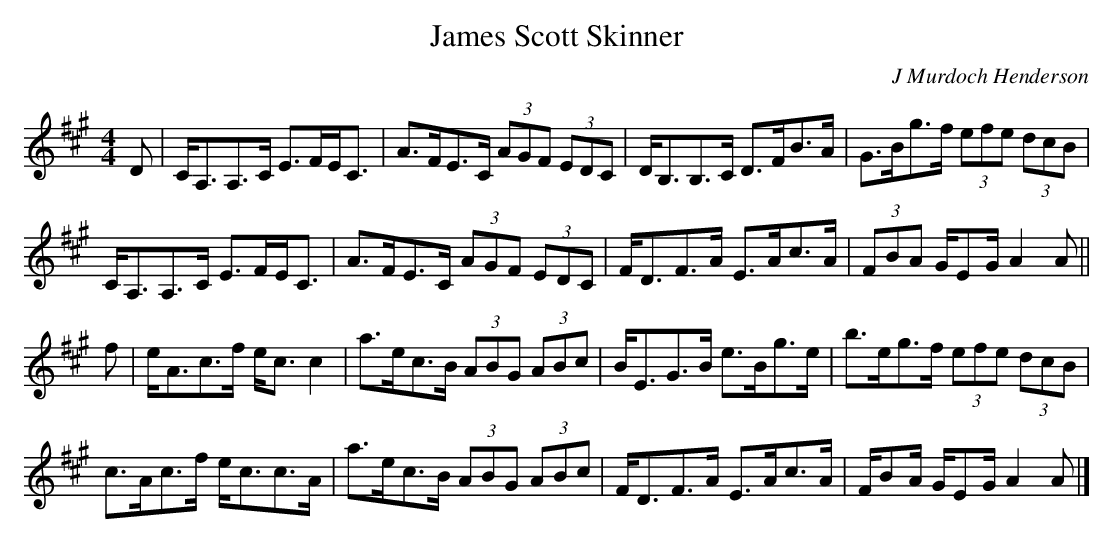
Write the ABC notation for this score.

X:1
T:James Scott Skinner
C:J Murdoch Henderson
M:4/4
L:1/8
K:A
D|C<A,A,>C E>FE<C|A>FE>C (3AGF (3EDC|D<B,B,>C D>FB>A|G>Bg>f (3efe (3dcB|
C<A,A,>C E>FE<C|A>FE>C (3AGF (3EDC|F<DF>A E>Ac>A|(3FBA G/EG/ A2 A||
f|e<Ac>f e<c c2|a>ec>B (3ABG (3ABc|B<EG>B e>Bg>e|b>eg>f (3efe (3dcB|
c>Ac>f e<cc>A|a>ec>B (3ABG (3ABc|F<DF>A E>Ac>A| F/BA/ G/EG/ A2 A|]
